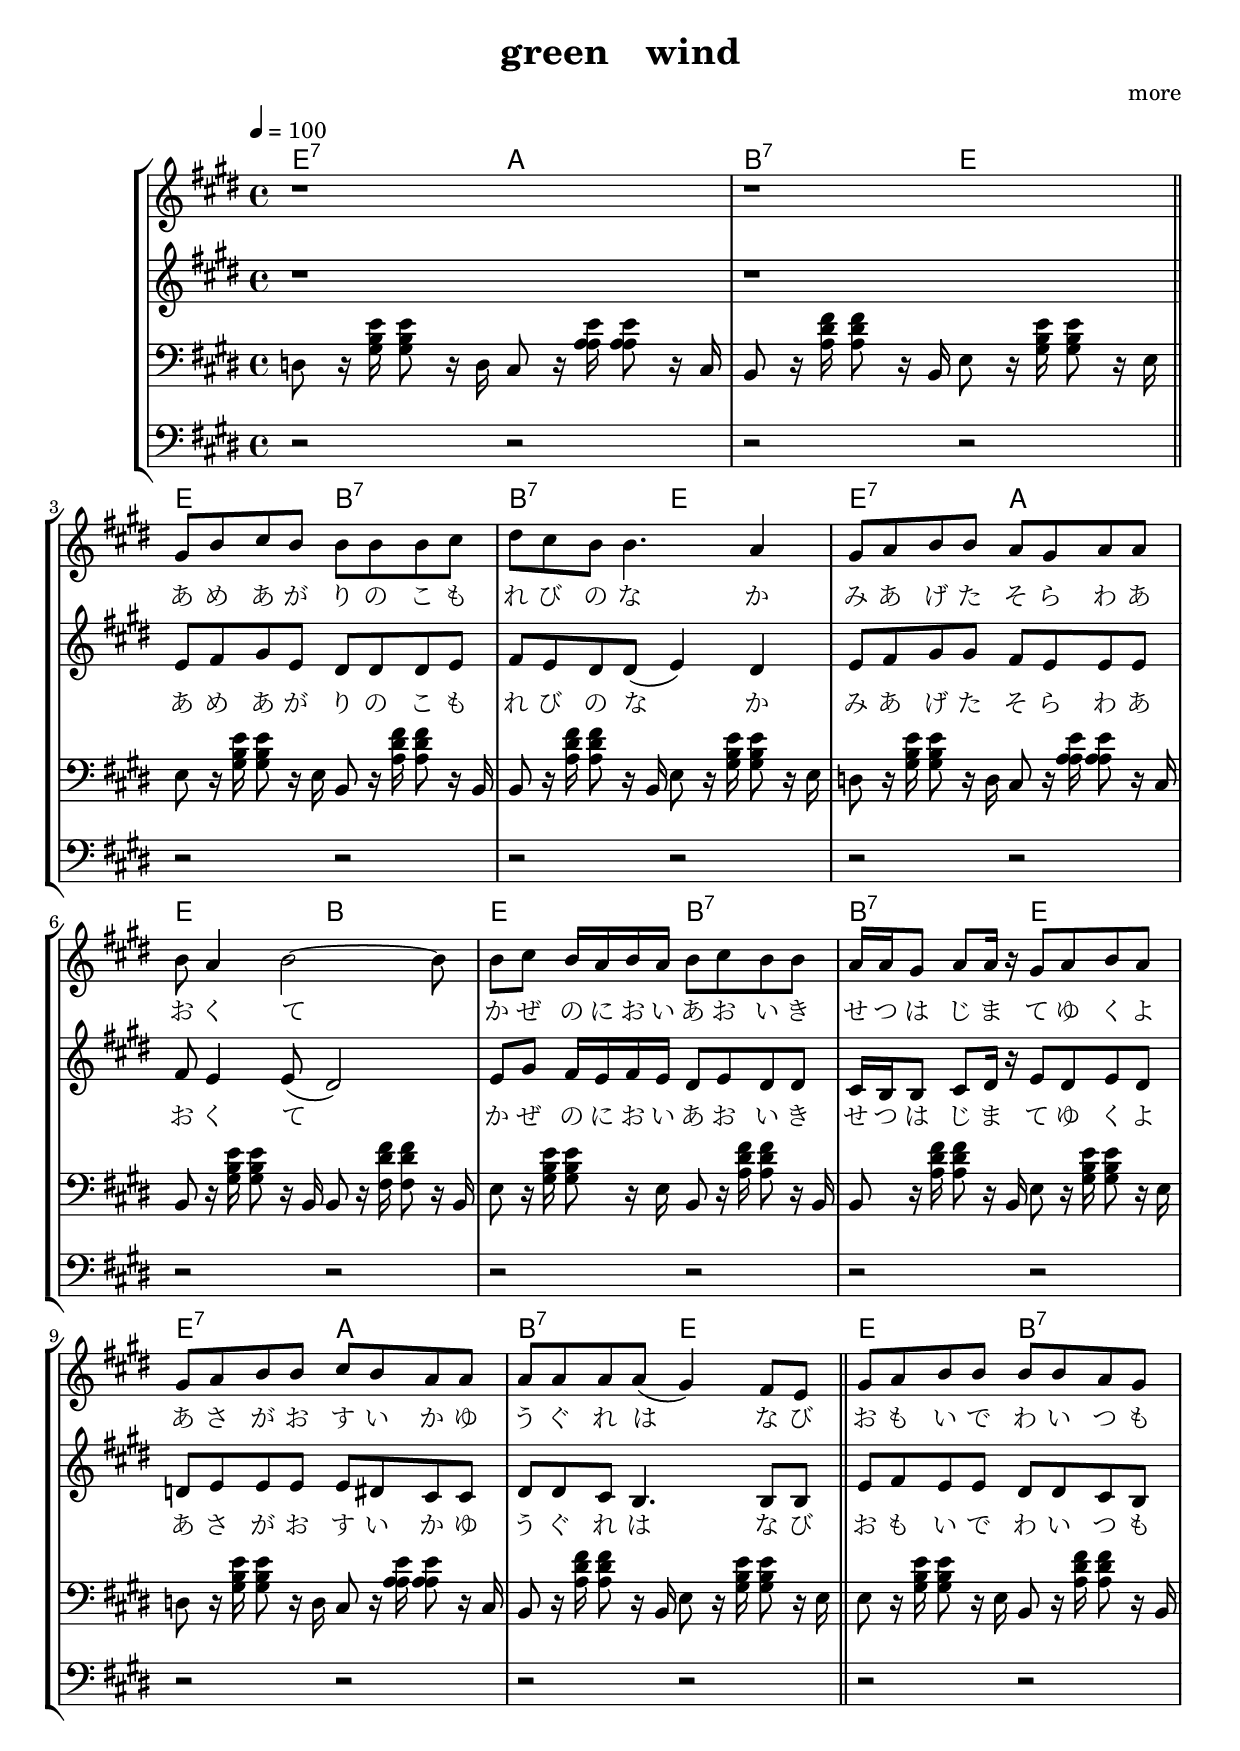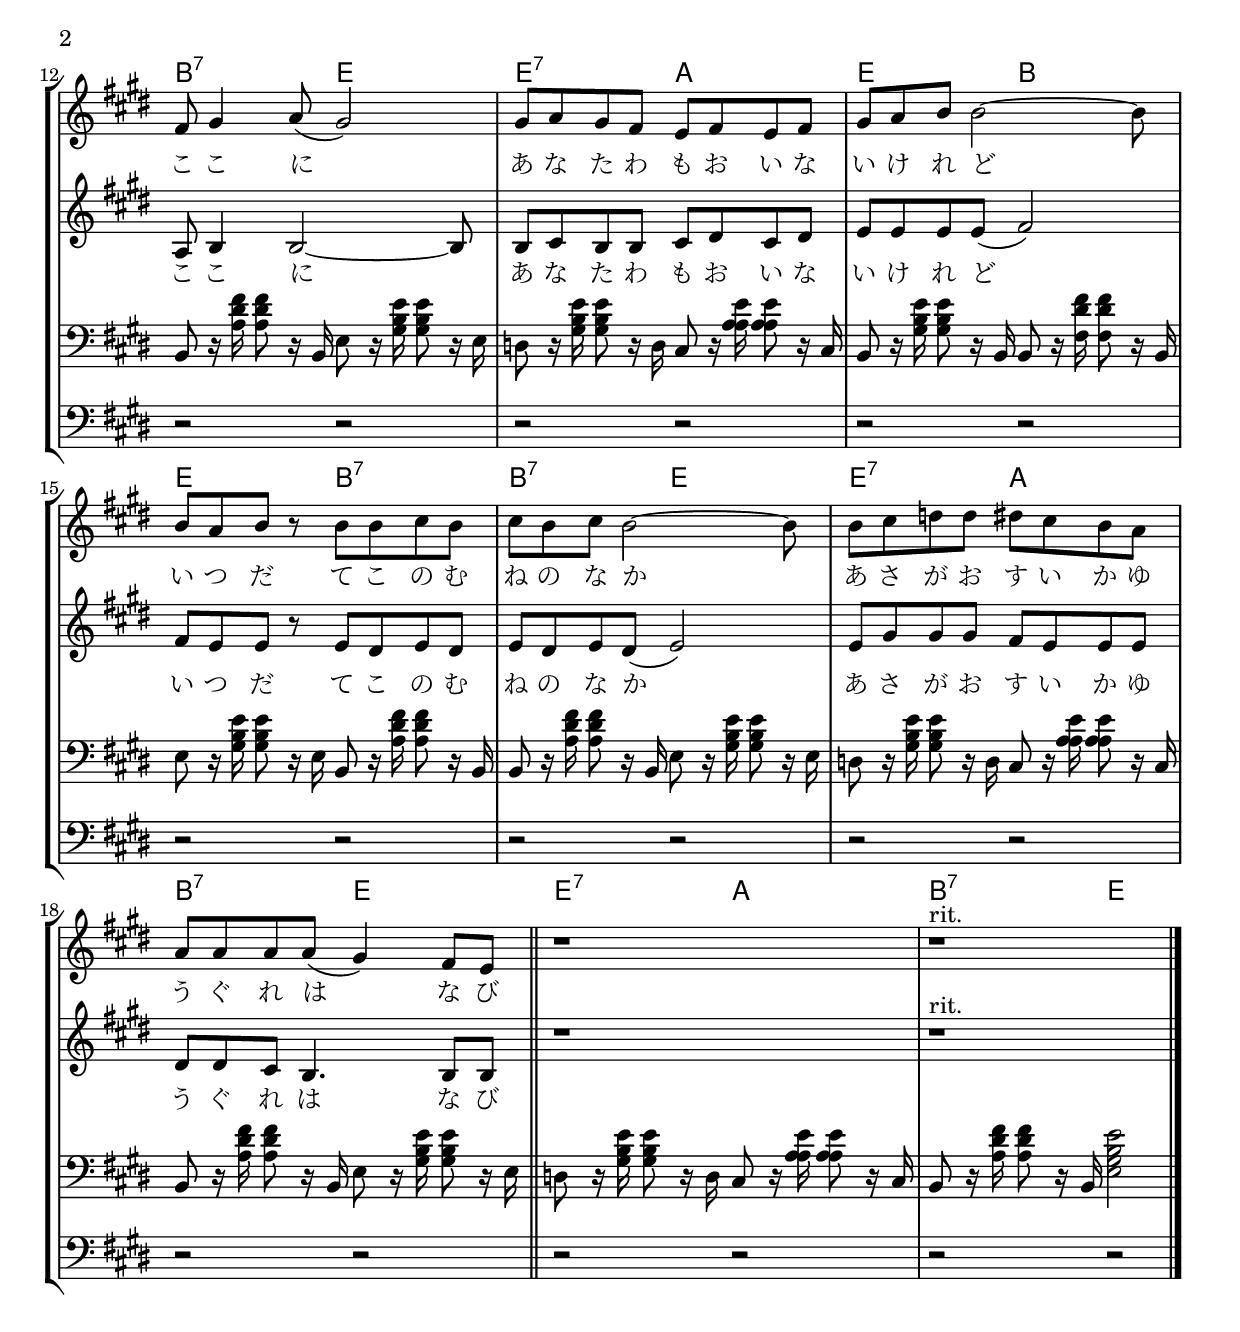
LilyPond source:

\version "2.12.1"

\header {
	title = \markup {green　wind}
	composer = \markup \center-column {more}
}

harmony = \chordmode {
	e2:7 a b:7 e 

	e b:7 b:7 e e:7 a e b e b:7 b:7 e e:7 a b:7 e 

	e b:7 b:7 e e:7 a e b e b:7 b:7 e e:7 a b:7 e 

	e:7 a b:7 e 
}

melody = {
	\key e \major
	\tempo 4 = 100
	r1 | r1   
	\set Staff.midiInstrument = #"fss0.35"
	gis'8  b'8  cis''8  b'8  b'8  b'8  b'8  cis''8 
	dis''8  cis''8  b'8  b'4.  a'4 
	gis'8  a'8  b'8  b'8  a'8  gis'8  a'8  a'8 
	b'8  a'4  b'2~b'8 
	b'8  cis''8  b'16  a'16  b'16  a'16  b'8  cis''8  b'8  b'8 
	a'16  a'16  gis'8  a'8  a'16  r16  gis'8  a'8  b'8  a'8 
	gis'8  a'8  b'8  b'8  cis''8  b'8  a'8  a'8 
	a'8  a'8  a'8  a'8  (gis'4)  fis'8  e'8
	\set Staff.midiInstrument = #"fss0.35"
	gis'8  a'8  b'8  b'8  b'8  b'8  a'8  gis'8 
	fis'8  gis'4  a'8  (gis'2) 
	gis'8  a'8  gis'8  fis'8  e'8  fis'8  e'8  fis'8 
	gis'8  a'8  b'8  b'2~b'8 
	b'8  a'8  b'8  r8  b'8  b'8  cis''8  b'8 
	cis''8  b'8  cis''8  b'2~b'8 
	b'8  cis''8  d''8  d''8  dis''8  cis''8  b'8  a'8 
	a'8  a'8  a'8  a'8  (gis'4)  fis'8  e'8
	r1 | r1^"rit." \bar "|."
}

words = \lyricmode {
	
	あ  め  あ  が  り  の  こ  も  れ  び  の  な  か  み  あ  げ  た  そ  ら  わ  あ  お  く  て  か  ぜ  の  に  お  い  あ  お  い  き  せ  つ  は  じ  ま  て  ゆ  く  よ  あ  さ  が  お  す  い  か  ゆ  う  ぐ  れ  は  な  び  
	お  も  い  で  わ  い  つ  も  こ  こ  に  あ  な  た  わ  も  お  い  な  い  け  れ  ど  い  つ  だ  て  こ  の  む  ね  の  な  か  あ  さ  が  お  す  い  か  ゆ  う  ぐ  れ  は  な  び  
	
}

secondmelody = {
	\key e \major
	\tempo 4 = 100
	r1 | r1   
	\set Staff.midiInstrument = #"fss0.35"
	e'8  fis'8  gis'8  e'8  dis'8  dis'8  dis'8  e'8 
	fis'8  e'8  dis'8  dis'8  (e'4)  dis'4 
	e'8  fis'8  gis'8  gis'8  fis'8  e'8  e'8  e'8 
	fis'8  e'4  e'8  (dis'2) 
	e'8  gis'8  fis'16  e'16  fis'16  e'16  dis'8  e'8  dis'8  dis'8 
	cis'16  b16  b8  cis'8  dis'16  r16  e'8  dis'8  e'8  dis'8 
	d'8  e'8  e'8  e'8  e'8  dis'8  cis'8  cis'8 
	dis'8  dis'8  cis'8  b4.  b8  b8
	\set Staff.midiInstrument = #"fss0.35"
	e'8  fis'8  e'8  e'8  dis'8  dis'8  cis'8  b8 
	a8  b4  b2~b8 
	b8  cis'8  b8  b8  cis'8  dis'8  cis'8  dis'8 
	e'8  e'8  e'8  e'8  (fis'2) 
	fis'8  e'8  e'8  r8  e'8  dis'8  e'8  dis'8 
	e'8  dis'8  e'8  dis'8  (e'2) 
	e'8  gis'8  gis'8  gis'8  fis'8  e'8  e'8  e'8 
	dis'8  dis'8  cis'8  b4.  b8  b8
	r1 | r1^"rit." \bar "|."
}

secondwords = \lyricmode {
	
	あ  め  あ  が  り  の  こ  も  れ  び  の  な  か  み  あ  げ  た  そ  ら  わ  あ  お  く  て  か  ぜ  の  に  お  い  あ  お  い  き  せ  つ  は  じ  ま  て  ゆ  く  よ  あ  さ  が  お  す  い  か  ゆ  う  ぐ  れ  は  な  び  
	お  も  い  で  わ  い  つ  も  こ  こ  に  あ  な  た  わ  も  お  い  な  い  け  れ  ど  い  つ  だ  て  こ  の  む  ね  の  な  か  あ  さ  が  お  す  い  か  ゆ  う  ぐ  れ  は  な  び  
	
}

tempochange = {
	\tempo 4 = 100
	r1 | r1 \bar "||"
	\tempo 4 = 100
	r1 | r1 | r1 | r1 | r1 | r1 | r1 | r1 \bar "||"
	\tempo 4 = 100
	r1 | r1 | r1 | r1 | r1 | r1 | r1 | r1 \bar "||"
	\tempo 4 = 100
	r1 | \tempo 4 = 75 r2 \tempo 4 = 66 r2 \bar "|."
}

mainacc = {
	\clef bass
	\set Staff.midiInstrument = #"Viola"
	\key e \major
	\tempo 4 = 100
	d8 r16 <gis b e'>16 <gis b e'>8 r16 d16
	cis8 r16 <a a e'>16 <a a e'>8 r16 cis16
	b,8 r16 <a dis' fis'>16 <a dis' fis'>8 r16 b,16
	e8 r16 <gis b e'>16 <gis b e'>8 r16 e16
	\bar "||"

	\set Staff.midiInstrument = #"Viola"
	e8 r16 <gis b e'>16 <gis b e'>8 r16 e16
	b,8 r16 <a dis' fis'>16 <a dis' fis'>8 r16 b,16
	b,8 r16 <a dis' fis'>16 <a dis' fis'>8 r16 b,16
	e8 r16 <gis b e'>16 <gis b e'>8 r16 e16
	d8 r16 <gis b e'>16 <gis b e'>8 r16 d16
	cis8 r16 <a a e'>16 <a a e'>8 r16 cis16
	b,8 r16 <gis b e'>16 <gis b e'>8 r16 b,16
	b,8 r16 <fis dis' fis'>16 <fis dis' fis'>8 r16 b,16
	e8 r16 <gis b e'>16 <gis b e'>8 r16 e16
	b,8 r16 <a dis' fis'>16 <a dis' fis'>8 r16 b,16
	b,8 r16 <a dis' fis'>16 <a dis' fis'>8 r16 b,16
	e8 r16 <gis b e'>16 <gis b e'>8 r16 e16
	d8 r16 <gis b e'>16 <gis b e'>8 r16 d16
	cis8 r16 <a a e'>16 <a a e'>8 r16 cis16
	b,8 r16 <a dis' fis'>16 <a dis' fis'>8 r16 b,16
	e8 r16 <gis b e'>16 <gis b e'>8 r16 e16
	\bar "||"

	\set Staff.midiInstrument = #"Viola"
	e8 r16 <gis b e'>16 <gis b e'>8 r16 e16
	b,8 r16 <a dis' fis'>16 <a dis' fis'>8 r16 b,16
	b,8 r16 <a dis' fis'>16 <a dis' fis'>8 r16 b,16
	e8 r16 <gis b e'>16 <gis b e'>8 r16 e16
	d8 r16 <gis b e'>16 <gis b e'>8 r16 d16
	cis8 r16 <a a e'>16 <a a e'>8 r16 cis16
	b,8 r16 <gis b e'>16 <gis b e'>8 r16 b,16
	b,8 r16 <fis dis' fis'>16 <fis dis' fis'>8 r16 b,16
	e8 r16 <gis b e'>16 <gis b e'>8 r16 e16
	b,8 r16 <a dis' fis'>16 <a dis' fis'>8 r16 b,16
	b,8 r16 <a dis' fis'>16 <a dis' fis'>8 r16 b,16
	e8 r16 <gis b e'>16 <gis b e'>8 r16 e16
	d8 r16 <gis b e'>16 <gis b e'>8 r16 d16
	cis8 r16 <a a e'>16 <a a e'>8 r16 cis16
	b,8 r16 <a dis' fis'>16 <a dis' fis'>8 r16 b,16
	e8 r16 <gis b e'>16 <gis b e'>8 r16 e16
	\bar "||"

	\set Staff.midiInstrument = #"Viola"
	d8 r16 <gis b e'>16 <gis b e'>8 r16 d16
	cis8 r16 <a a e'>16 <a a e'>8 r16 cis16
	b,8 r16 <a dis' fis'>16 <a dis' fis'>8 r16 b,16
	<e gis b e'>2
	\bar "|."
}

subacc = {
	\clef bass
	\set Staff.midiInstrument = #"Acoustic grand"
	\key e \major
	\tempo 4 = 100
	r2
	r2
	r2
	r2
	\bar "||"

	\set Staff.midiInstrument = #"Acoustic grand"
	r2
	r2
	r2
	r2
	r2
	r2
	r2
	r2
	r2
	r2
	r2
	r2
	r2
	r2
	r2
	r2
	\bar "||"

	\set Staff.midiInstrument = #"Acoustic grand"
	r2
	r2
	r2
	r2
	r2
	r2
	r2
	r2
	r2
	r2
	r2
	r2
	r2
	r2
	r2
	r2
	\bar "||"

	\set Staff.midiInstrument = #"Acoustic grand"
	r2
	r2
	r2
	r2
	\bar "|."
}

percA = {
	\drummode {
	r1 |r1 \bar "||"
	r1 |r1 |r1 |r1 |r1 |r1 |r1 |r1 \bar "||"
	r1 |r1 |r1 |r1 |r1 |r1 |r1 |r1 \bar "||"
	r1 |r1 \bar "|."
	}
}

percB = {
	\drummode {
	r1 |r1 \bar "||"
	r1 |r1 |r1 |r1 |r1 |r1 |r1 |r1 \bar "||"
	r1 |r1 |r1 |r1 |r1 |r1 |r1 |r1 \bar "||"
	r1 |r1 \bar "|."
	}
}

percC = {
	\drummode {
	r1 |r1 \bar "||"
	r1 |r1 |r1 |r1 |r1 |r1 |r1 |r1 \bar "||"
	r1 |r1 |r1 |r1 |r1 |r1 |r1 |r1 \bar "||"
	r1 |r1 \bar "|."
	}
}

percD = {
	\drummode {
	r1 |r1 \bar "||"
	r1 |r1 |r1 |r1 |r1 |r1 |r1 |r1 \bar "||"
	r1 |r1 |r1 |r1 |r1 |r1 |r1 |r1 \bar "||"
	r1 |r1 \bar "|."
	}
}

percE = {
	\drummode {
	r1 |r1 \bar "||"
	r1 |r1 |r1 |r1 |r1 |r1 |r1 |r1 \bar "||"
	r1 |r1 |r1 |r1 |r1 |r1 |r1 |r1 \bar "||"
	r1 |r1 \bar "|."
	}
}

\score {
	<<
		\new StaffGroup <<
			\new ChordNames {\harmony}
			\new Voice = "melody" {\melody}
			\new Lyrics \lyricsto "melody" \words
			\new Voice = "secondmelody" {\secondmelody}
			\new Lyrics \lyricsto "secondmelody" \secondwords
			\new Staff = "mainacc" {\mainacc}
			\new Staff = "subacc" {\subacc}
		>>
	>>
	\layout { }
}
